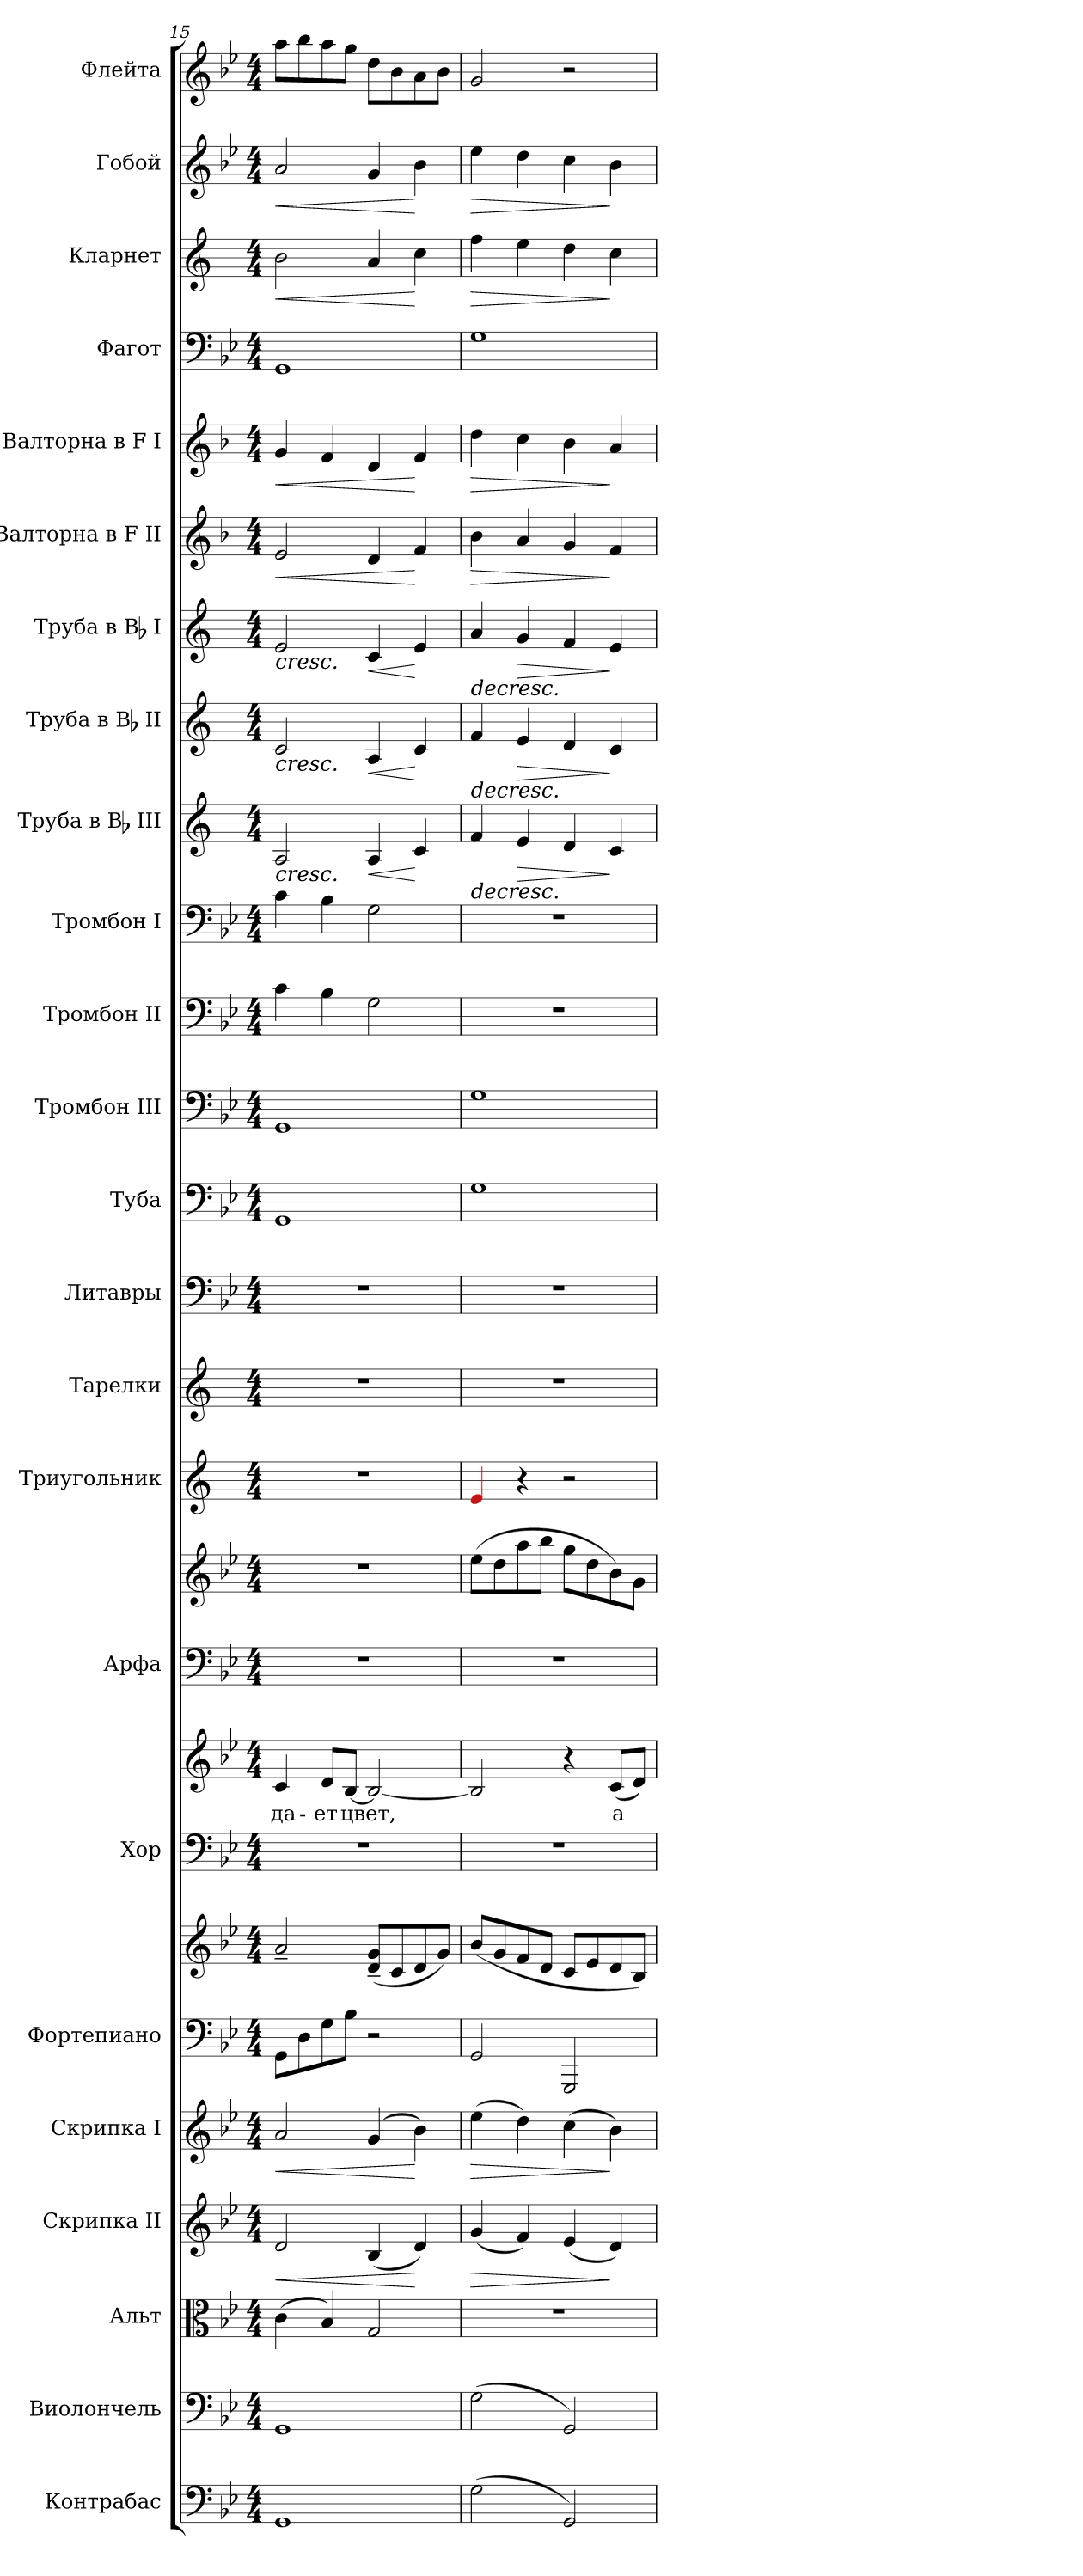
**kern	**kern	**kern	**kern	**dynam	**kern	**dynam	**kern	**kern	**kern	**kern	**text	**kern	**kern	**kern	**kern	**kern	**kern	**kern	**kern	**kern	**kern	**dynam	**kern	**dynam	**kern	**dynam	**kern	**dynam	**kern	**dynam	**kern	**kern	**dynam	**kern	**dynam	**kern
*part24	*part23	*part22	*part21	*part21	*part20	*part20	*part19	*part19	*part18	*part18	*part18	*part17	*part17	*part16	*part15	*part14	*part13	*part12	*part11	*part10	*part9	*part9	*part8	*part8	*part7	*part7	*part6	*part6	*part5	*part5	*part4	*part3	*part3	*part2	*part2	*part1
*staff27	*staff26	*staff25	*staff24	*staff24	*staff23	*staff23	*staff22	*staff21	*staff20	*staff19	*staff19	*staff18	*staff17	*staff16	*staff15	*staff14	*staff13	*staff12	*staff11	*staff10	*staff9	*staff9	*staff8	*staff8	*staff7	*staff7	*staff6	*staff6	*staff5	*staff5	*staff4	*staff3	*staff3	*staff2	*staff2	*staff1
*I"Контрабас	*I"Виолончель	*I"Альт	*I"Скрипка II	*	*I"Скрипка I	*	*I"Фортепиано	*	*I"Хор	*	*	*I"Арфа	*	*I"Триугольник	*I"Тарелки	*I"Литавры	*I"Туба	*I"Тромбон III	*I"Тромбон II	*I"Тромбон I	*I"Труба в Bb III	*	*I"Труба в Bb II	*	*I"Труба в Bb I	*	*I"Валторна в F II	*	*I"Валторна в F I	*	*I"Фагот	*I"Кларнет	*	*I"Гобой	*	*I"Флейта
*	*	*	*	*	*	*	*	*	*	*	*	*	*	*	*	*	*	*I'Тромб. III	*I'Тромб. II	*I'Тромб. I	*I'Тр. III	*	*I'Тр. II	*	*I'Тр. I	*	*I'Валт. II	*	*I'Влт. I	*	*	*	*	*	*	*
*clefF4	*clefF4	*clefC3	*clefG2	*	*clefG2	*	*clefF4	*clefG2	*clefF4	*clefG2	*	*clefF4	*clefG2	*clefG2	*clefG2	*clefF4	*clefF4	*clefF4	*clefF4	*clefF4	*clefG2	*	*clefG2	*	*clefG2	*	*clefG2	*	*clefG2	*	*clefF4	*clefG2	*	*clefG2	*	*clefG2
*ITrd7c12	*	*	*	*	*	*	*	*	*	*	*	*	*	*	*	*	*	*	*	*	*ITrd1c2	*	*ITrd1c2	*	*ITrd1c2	*	*ITrd4c7	*	*ITrd4c7	*	*	*ITrd1c2	*	*	*	*
*k[b-e-]	*k[b-e-]	*k[b-e-]	*k[b-e-]	*	*k[b-e-]	*	*k[b-e-]	*k[b-e-]	*k[b-e-]	*k[b-e-]	*	*k[b-e-]	*k[b-e-]	*k[]	*k[]	*k[b-e-]	*k[b-e-]	*k[b-e-]	*k[b-e-]	*k[b-e-]	*k[b-e-]	*	*k[b-e-]	*	*k[b-e-]	*	*k[b-e-]	*	*k[b-e-]	*	*k[b-e-]	*k[b-e-]	*	*k[b-e-]	*	*k[b-e-]
*B-:	*B-:	*B-:	*B-:	*	*B-:	*	*B-:	*B-:	*B-:	*B-:	*	*B-:	*B-:	*C:	*C:	*B-:	*B-:	*B-:	*B-:	*B-:	*B-:	*	*B-:	*	*B-:	*	*B-:	*	*B-:	*	*B-:	*B-:	*	*B-:	*	*B-:
*M4/4	*M4/4	*M4/4	*M4/4	*	*M4/4	*	*M4/4	*M4/4	*M4/4	*M4/4	*	*M4/4	*M4/4	*M4/4	*M4/4	*M4/4	*M4/4	*M4/4	*M4/4	*M4/4	*M4/4	*	*M4/4	*	*M4/4	*	*M4/4	*	*M4/4	*	*M4/4	*M4/4	*	*M4/4	*	*M4/4
=15	=15	=15	=15	=15	=15	=15	=15	=15	=15	=15	=15	=15	=15	=15	=15	=15	=15	=15	=15	=15	=15	=15	=15	=15	=15	=15	=15	=15	=15	=15	=15	=15	=15	=15	=15	=15
!	!	!	!	!LO:HP:b	!	!LO:HP:b	!	!	!	!	!	!	!	!	!	!	!	!	!	!	!	!	!	!	!	!	!	!	!	!	!	!	!	!	!	!
!	!	!	!	!	!	!	!	!	!	!	!LO:LY:b:color=#000000	!	!	!	!	!	!	!	!	!	!	!LO:HP:b	!	!LO:HP:b	!	!LO:HP:b	!	!LO:HP:b	!	!LO:HP:b	!	!	!LO:HP:b	!	!LO:HP:b	!
1GGGi	1GGi	(4ci\	2di/	<	2ai/	<	8GGi\L	2a~i/	1r	4ci/	-да-	1r	1r	1r	1r	1r	1GGi	1GGi	4ci\	4ci\	2Gi/	<	2B-i/	<	2di/	<	2Ai/	<	4ci/	<	1GGi	2ai\	<	2ai/	<	8aai\L
.	.	.	.	.	.	.	8Di\	.	.	.	.	.	.	.	.	.	.	.	.	.	.	.	.	.	.	.	.	.	.	.	.	.	.	.	.	8bb-i\
!	!	!	!	!	!	!	!	!	!	!	!LO:LY:b:color=#000000	!	!	!	!	!	!	!	!	!	!	!	!	!	!	!	!	!	!	!	!	!	!	!	!	!
.	.	4B-i/)	.	.	.	.	8Gi\	.	.	8di/L	-ет	.	.	.	.	.	.	.	4B-i\	4B-i\	.	.	.	.	.	.	.	.	4B-i/	.	.	.	.	.	.	8aai\
!	!	!	!	!	!	!	!	!	!	!	!LO:LY:b:color=#000000	!	!	!	!	!	!	!	!	!	!	!	!	!	!	!	!	!	!	!	!	!	!	!	!	!
.	.	.	.	.	.	.	8B-i\J	.	.	[<8B-i/J	цвет,	.	.	.	.	.	.	.	.	.	.	.	.	.	.	.	.	.	.	.	.	.	.	.	.	8ggi\J
!	!	!	!	!	!	!	!	!	!	!	!	!	!	!	!	!	!	!	!	!	!	!LO:HP:b	!	!LO:HP:b	!	!LO:HP:b	!	!	!	!	!	!	!	!	!	!
.	.	2Gi/	(4B-i/	.	(4gi/	.	2r	(8di/~ 8gi~L	.	2B-i/_<	.	.	.	.	.	.	.	.	2Gi\	2Gi\	4Gi/	<	4Gi/	<	4B-i/	<	4Gi/	.	4Gi/	.	.	4gi/	.	4gi/	.	8ddi\L
.	.	.	.	.	.	.	.	8ci/	.	.	.	.	.	.	.	.	.	.	.	.	.	.	.	.	.	.	.	.	.	.	.	.	.	.	.	8b-i\
.	.	.	4di/)	[	4b-i\)	[	.	8di/	.	.	.	.	.	.	.	.	.	.	.	.	4B-i/	[ [	4B-i/	[ [	4di/	[ [	4B-i/	[	4B-i/	[	.	4b-i\	[	4b-i\	[	8ai\
.	.	.	.	.	.	.	.	8gi/J)	.	.	.	.	.	.	.	.	.	.	.	.	.	.	.	.	.	.	.	.	.	.	.	.	.	.	.	8b-i\J
=16	=16	=16	=16	=16	=16	=16	=16	=16	=16	=16	=16	=16	=16	=16	=16	=16	=16	=16	=16	=16	=16	=16	=16	=16	=16	=16	=16	=16	=16	=16	=16	=16	=16	=16	=16	=16
!	!	!	!	!LO:HP:b	!	!LO:HP:b	!	!	!	!	!	!	!	!	!	!	!	!	!	!	!	!LO:HP:b	!	!LO:HP:b	!	!LO:HP:b	!	!LO:HP:b	!	!LO:HP:b	!	!	!LO:HP:b	!	!LO:HP:b	!
(2GGi\	(2Gi\	1r	(4gi/	>	(4ee-i\	>	2GGi/	(8b-i/L	1r	2B-i/]	.	1r	(8ee-i\L	4Rei/	1r	1r	1Gi	1Gi	1r	1r	4e-i/	>	4e-i/	>	4gi/	>	4e-i\	>	4gi\	>	1Gi	4ee-i\	>	4ee-i\	>	2gi/
.	.	.	.	.	.	.	.	8gi/	.	.	.	.	8ddi\	.	.	.	.	.	.	.	.	.	.	.	.	.	.	.	.	.	.	.	.	.	.	.
!	!	!	!	!	!	!	!	!	!	!	!	!	!	!	!	!	!	!	!	!	!	!LO:HP:b	!	!LO:HP:b	!	!LO:HP:b	!	!	!	!	!	!	!	!	!	!
.	.	.	4fi/)	.	4ddi\)	.	.	8fi/	.	.	.	.	8aai\	4r	.	.	.	.	.	.	4di/	>	4di/	>	4fi/	>	4di/	.	4fi\	.	.	4ddi\	.	4ddi\	.	.
.	.	.	.	.	.	.	.	8di/J	.	.	.	.	8bb-i\J	.	.	.	.	.	.	.	.	.	.	.	.	.	.	.	.	.	.	.	.	.	.	.
2GGGi/)	2GGi/)	.	(4e-i/	.	(4cci\	.	2GGGi/	8ci/L	.	4r	.	.	8ggi\L	2r	.	.	.	.	.	.	4ci/	.	4ci/	.	4e-i/	.	4ci/	.	4e-i\	.	.	4cci\	.	4cci\	.	2r
.	.	.	.	.	.	.	.	8e-i/	.	.	.	.	8ddi\	.	.	.	.	.	.	.	.	.	.	.	.	.	.	.	.	.	.	.	.	.	.	.
!	!	!	!	!	!	!	!	!	!	!	!LO:LY:b:color=#000000	!	!	!	!	!	!	!	!	!	!	!	!	!	!	!	!	!	!	!	!	!	!	!	!	!
.	.	.	4di/)	]	4b-i\)	]	.	8di/	.	(8ci/L	а	.	8b-i\)	.	.	.	.	.	.	.	4B-i/	] ]	4B-i/	] ]	4di/	] ]	4B-i/	]	4di/	]	.	4b-i\	]	4b-i\	]	.
.	.	.	.	.	.	.	.	8B-i/J)	.	8di/J)	.	.	8gi\J	.	.	.	.	.	.	.	.	.	.	.	.	.	.	.	.	.	.	.	.	.	.	.
=	=	=	=	=	=	=	=	=	=	=	=	=	=	=	=	=	=	=	=	=	=	=	=	=	=	=	=	=	=	=	=	=	=	=	=	=
*-	*-	*-	*-	*-	*-	*-	*-	*-	*-	*-	*-	*-	*-	*-	*-	*-	*-	*-	*-	*-	*-	*-	*-	*-	*-	*-	*-	*-	*-	*-	*-	*-	*-	*-	*-	*-
